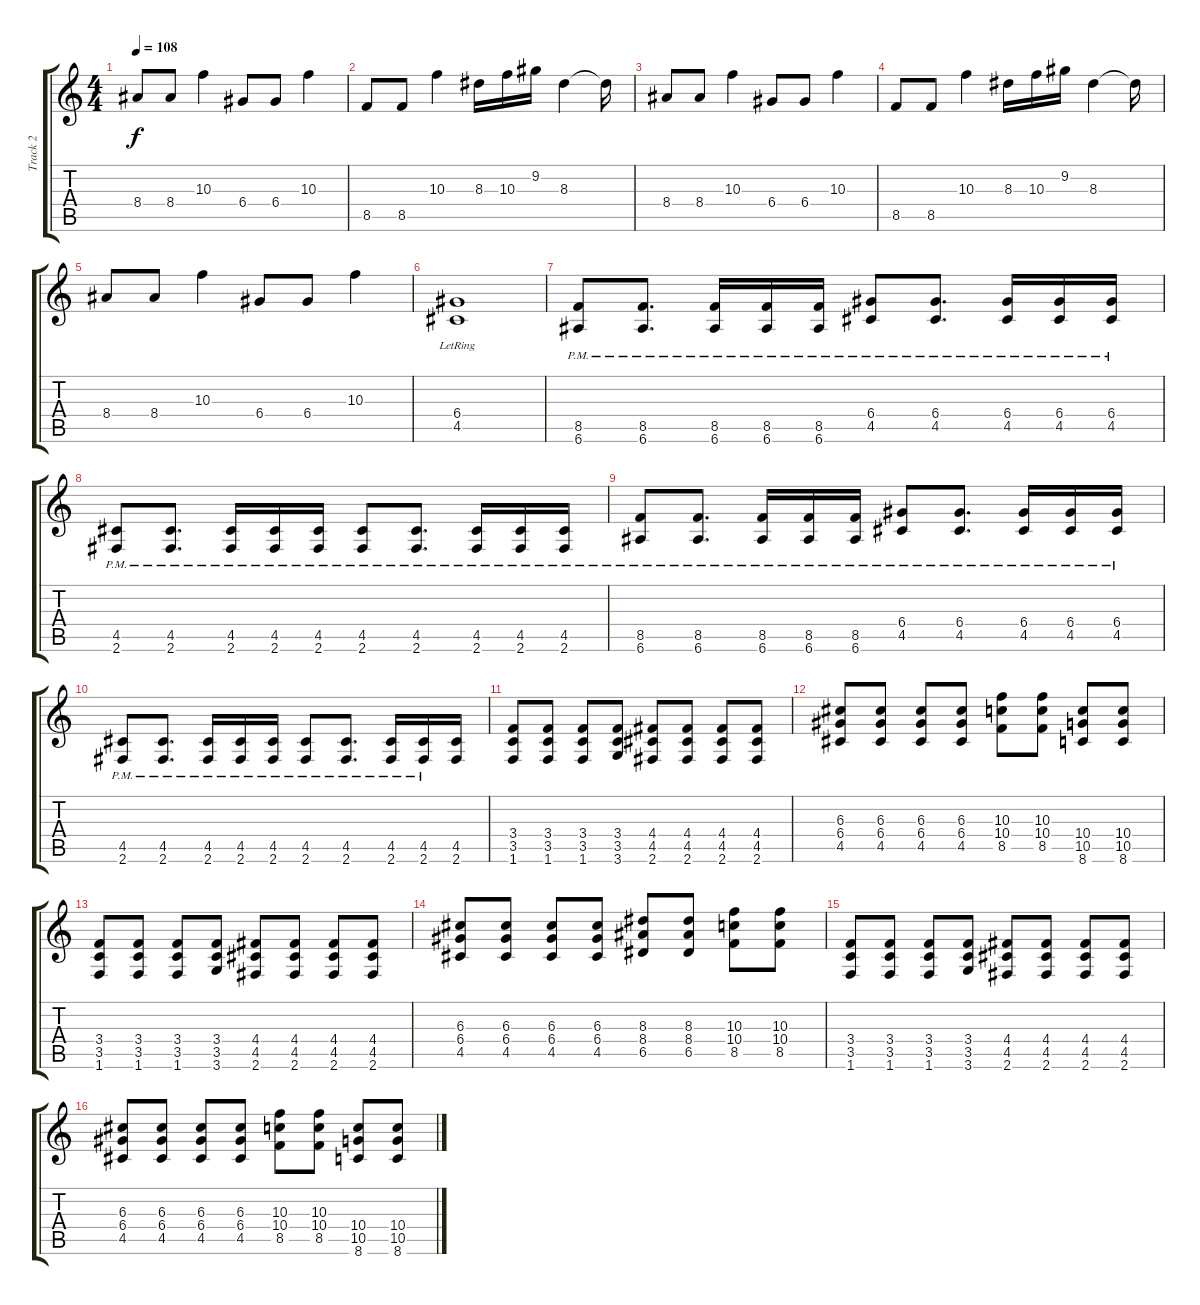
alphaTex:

\track ("Track 2" "Track 2") {instrument distortionguitar}
\staff {score tabs}
\tuning (E4 B3 G3 D3 A2 E2) {hide}
\ts (4 4)
\tempo 108
\clef g2
\ks c
8.4.8{dy f} 8.4.8 10.3.4 6.4.8 6.4.8 10.3.4 |
8.5.8 8.5.8 10.3.4 8.3.16 10.3.16 9.2.16 8.3.4 8.3{t}.16 |
8.4.8 8.4.8 10.3.4 6.4.8 6.4.8 10.3.4 |
8.5.8 8.5.8 10.3.4 8.3.16 10.3.16 9.2.16 8.3.4 8.3{t}.16 |
8.4.8 8.4.8 10.3.4 6.4.8 6.4.8 10.3.4 |
(6.4 4.5{lr}).1{instrument distortionguitar} |
(8.5{pm} 6.6{pm}).8 (8.5{pm} 6.6{pm}).8{d} (8.5{pm} 6.6{pm}).16 (8.5{pm} 6.6{pm}).16 (8.5{pm} 6.6{pm}).16 (6.4{pm} 4.5{pm}).8 (6.4{pm} 4.5{pm}).8{d} (6.4{pm} 4.5{pm}).16 (6.4{pm} 4.5{pm}).16 (6.4{pm} 4.5{pm}).16 |
(4.5{pm} 2.6{pm}).8 (4.5{pm} 2.6{pm}).8{d} (4.5{pm} 2.6{pm}).16 (4.5{pm} 2.6{pm}).16 (4.5{pm} 2.6{pm}).16 (4.5{pm} 2.6{pm}).8 (4.5{pm} 2.6{pm}).8{d} (4.5{pm} 2.6{pm}).16 (4.5{pm} 2.6{pm}).16 (4.5{pm} 2.6{pm}).16 |
(8.5{pm} 6.6{pm}).8 (8.5{pm} 6.6{pm}).8{d} (8.5{pm} 6.6{pm}).16 (8.5{pm} 6.6{pm}).16 (8.5{pm} 6.6{pm}).16 (6.4{pm} 4.5{pm}).8 (6.4{pm} 4.5{pm}).8{d} (6.4{pm} 4.5{pm}).16 (6.4{pm} 4.5{pm}).16 (6.4{pm} 4.5{pm}).16 |
(4.5{pm} 2.6{pm}).8 (4.5{pm} 2.6{pm}).8{d} (4.5{pm} 2.6{pm}).16 (4.5{pm} 2.6{pm}).16 (4.5{pm} 2.6{pm}).16 (4.5{pm} 2.6{pm}).8 (4.5{pm} 2.6{pm}).8{d} (4.5{pm} 2.6{pm}).16 (4.5{pm} 2.6{pm}).16 (4.5 2.6).16 |
(3.4 3.5 1.6).8 (3.4 3.5 1.6).8 (3.4 3.5 1.6).8 (3.4 3.5 3.6).8 (4.4 4.5 2.6).8 (4.4 4.5 2.6).8 (4.4 4.5 2.6).8 (4.4 4.5 2.6).8 |
(6.3 6.4 4.5).8 (6.3 6.4 4.5).8 (6.3 6.4 4.5).8 (6.3 6.4 4.5).8 (10.3 10.4 8.5).8 (10.3 10.4 8.5).8 (10.4 10.5 8.6).8 (10.4 10.5 8.6).8 |
(3.4 3.5 1.6).8 (3.4 3.5 1.6).8 (3.4 3.5 1.6).8 (3.4 3.5 3.6).8 (4.4 4.5 2.6).8 (4.4 4.5 2.6).8 (4.4 4.5 2.6).8 (4.4 4.5 2.6).8 |
(6.3 6.4 4.5).8 (6.3 6.4 4.5).8 (6.3 6.4 4.5).8 (6.3 6.4 4.5).8 (8.3 8.4 6.5).8 (8.3 8.4 6.5).8 (10.3 10.4 8.5).8 (10.3 10.4 8.5).8 |
(3.4 3.5 1.6).8 (3.4 3.5 1.6).8 (3.4 3.5 1.6).8 (3.4 3.5 3.6).8 (4.4 4.5 2.6).8 (4.4 4.5 2.6).8 (4.4 4.5 2.6).8 (4.4 4.5 2.6).8 |
(6.3 6.4 4.5).8 (6.3 6.4 4.5).8 (6.3 6.4 4.5).8 (6.3 6.4 4.5).8 (10.3 10.4 8.5).8 (10.3 10.4 8.5).8 (10.4 10.5 8.6).8 (10.4 10.5 8.6).8
